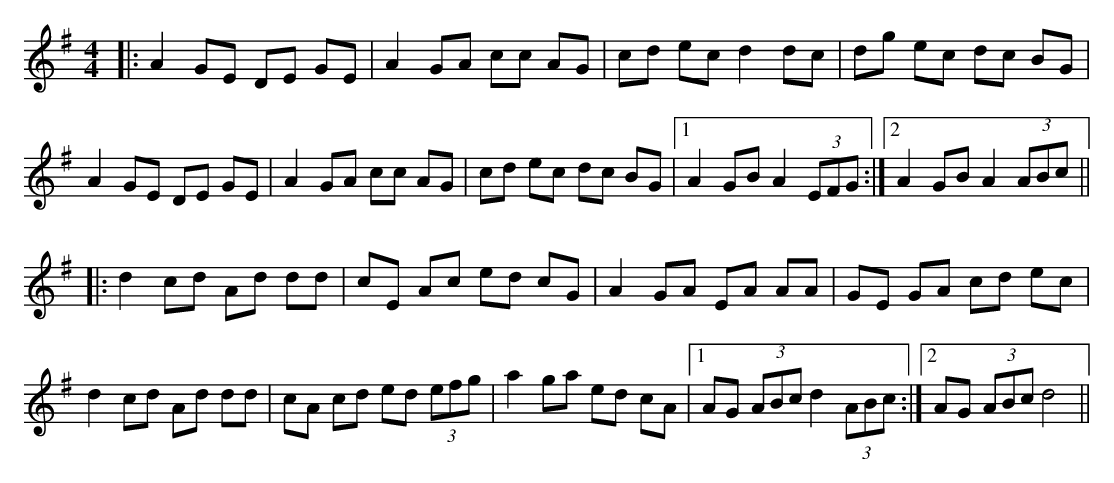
X:1
M:4/4
K:Ador
|:A2GE DE GE|A2GA cc AG|cd ec d2 dc|dg ec dc BG|
A2 GE DE GE|A2 GA cc AG|cd ec dc BG|1 A2GBA2(3EFG:|2 A2GBA2(3ABc||
|:d2 cd Ad dd|cE Ac ed cG|A2 GA EA AA|GE GA cd ec|
d2 cd Ad dd|cA cd ed (3efg|a2 ga ed cA|1 AG (3ABc d2 (3ABc:|2 AG (3ABc d4||
